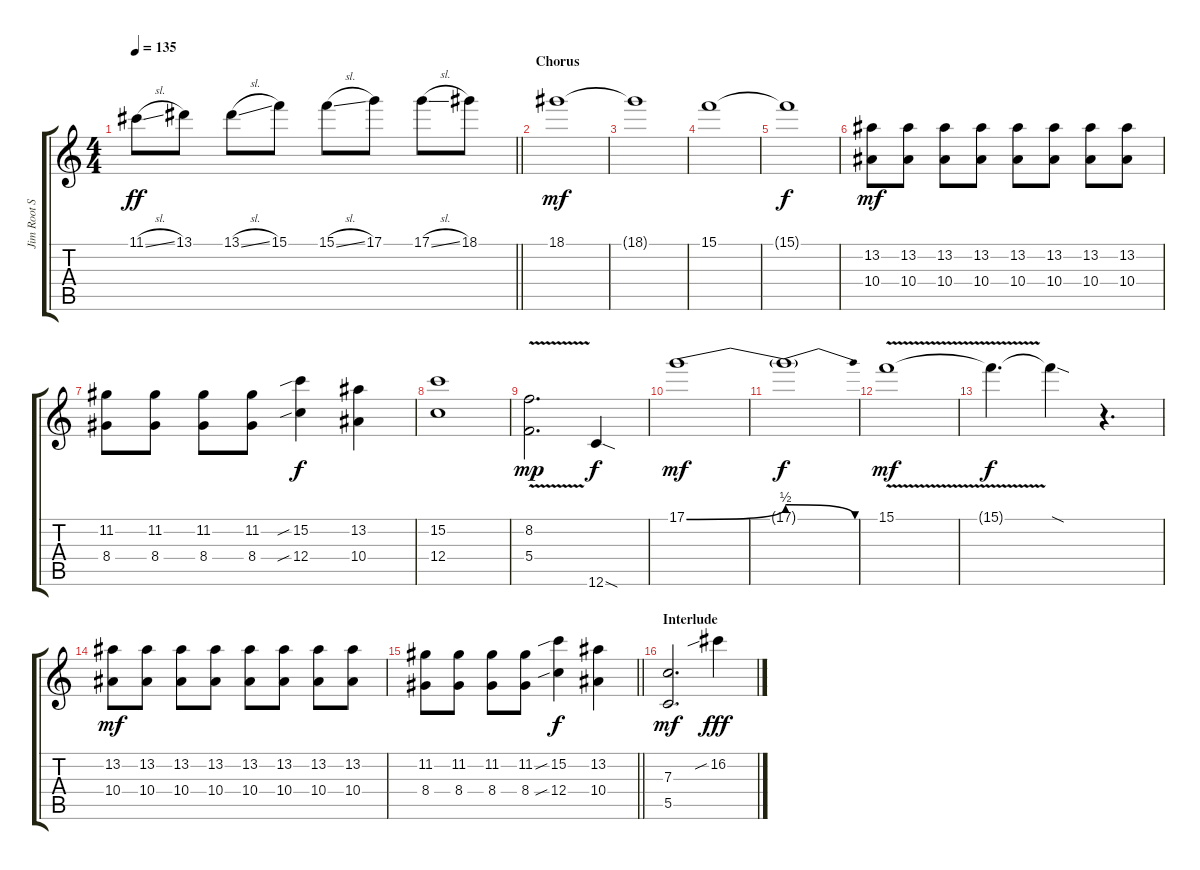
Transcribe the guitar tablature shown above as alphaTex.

\track ("Jim Root Solo" "Jim Root S") {instrument overdrivenguitar}
\staff {score tabs}
\tuning (D4 A3 F3 C3 G2 C2) {hide}
\ts (4 4)
\tempo 135
\clef g2
\barLineRight lightlight
\ks c
11.1{sl}.8{dy ff} 13.1.8 13.1{sl}.8 15.1.8 15.1{sl}.8 17.1.8 17.1{sl}.8 18.1.8 |
\section ("" "Chorus")
18.1.1{dy mf} |
18.1{t}.1 |
15.1.1 |
15.1{t}.1{dy f} |
(13.2 10.4).8{dy mf} (13.2 10.4).8 (13.2 10.4).8 (13.2 10.4).8 (13.2 10.4).8 (13.2 10.4).8 (13.2 10.4).8 (13.2 10.4).8 |
(11.2 8.4).8 (11.2 8.4).8 (11.2 8.4).8 (11.2 8.4).8 (15.2{sib} 12.4{sib}).4{dy f} (13.2 10.4).4 |
(15.2 12.4).1 |
(8.2{v} 5.4{v}).2{d dy mp} 12.6{sod}.4{dy f} |
17.1{be (bend 0 0 60 2)}.1{dy mf} |
17.1{be (release 0 2 60 0) t}.1{dy f} |
15.1{v}.1{dy mf} |
15.1{t}.4{d dy f} 15.1{sod t}.4 r.4{d} |
(13.2 10.4).8{dy mf} (13.2 10.4).8 (13.2 10.4).8 (13.2 10.4).8 (13.2 10.4).8 (13.2 10.4).8 (13.2 10.4).8 (13.2 10.4).8 |
\barLineRight lightlight
(11.2 8.4).8 (11.2 8.4).8 (11.2 8.4).8 (11.2 8.4).8 (15.2{sib} 12.4{sib}).4{dy f} (13.2 10.4).4 |
\section ("" "Interlude")
(7.3 5.5).2{d dy mf} 16.2{sib}.4{dy fff}
